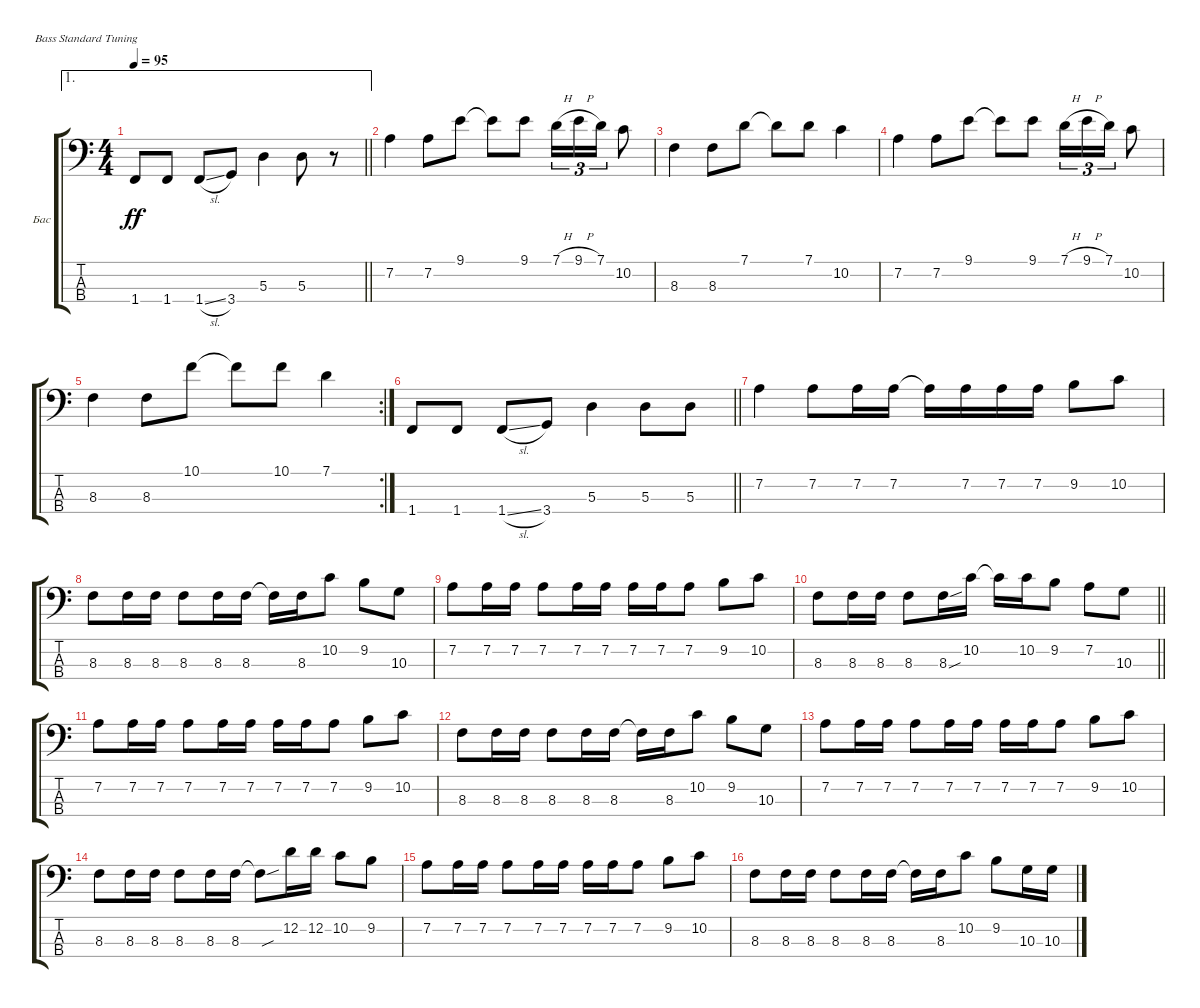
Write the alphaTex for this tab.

\defaultSystemsLayout 4
\bracketExtendMode groupsimilarinstruments
\firstSystemTrackNameOrientation horizontal
\otherSystemsTrackNameOrientation horizontal
\track ("Бас" "Бас") {instrument electricbassfinger}
\staff {score tabs}
\tuning (G2 D2 A1 E1)
\ae 1
\ts (4 4)
\tempo 95
\clef f4
\barLineRight lightlight
\ks c
1.4.8{dy ff} 1.4.8 1.4{sl}.8 3.4.8 5.3.4 5.3.8 r.8 |
7.2.4 7.2.8 9.1.8 9.1{t}.8 9.1.8 7.1{h}.16{tu (3 2)} 9.1{h}.16{tu (3 2)} 7.1.16{tu (3 2)} 10.2.8 |
8.3.4 8.3.8 7.1.8 7.1{t}.8 7.1.8 10.2.4 |
7.2.4 7.2.8 9.1.8 9.1{t}.8 9.1.8 7.1{h}.16{tu (3 2)} 9.1{h}.16{tu (3 2)} 7.1.16{tu (3 2)} 10.2.8 |
\rc 2
8.3.4 8.3.8 10.1.8 10.1{t}.8 10.1.8 7.1.4 |
\barLineRight lightlight
1.4.8 1.4.8 1.4{sl}.8 3.4.8 5.3.4 5.3.8 5.3.8 |
7.2.4 7.2.8 7.2.16 7.2.16 7.2{t}.16 7.2.16 7.2.16 7.2.16 9.2.8 10.2.8 |
8.3.8 8.3.16 8.3.16 8.3.8 8.3.16 8.3.16 8.3{t}.16 8.3.16 10.2.8 9.2.8 10.3.8 |
7.2.8 7.2.16 7.2.16 7.2.8 7.2.16 7.2.16 7.2.16 7.2.16 7.2.8 9.2.8 10.2.8 |
\barLineRight lightlight
8.3.8 8.3.16 8.3.16 8.3.8 8.3{sou}.16 10.2.16 10.2{t}.16 10.2.16 9.2.8 7.2.8 10.3.8 |
7.2.8 7.2.16 7.2.16 7.2.8 7.2.16 7.2.16 7.2.16 7.2.16 7.2.8 9.2.8 10.2.8 |
8.3.8 8.3.16 8.3.16 8.3.8 8.3.16 8.3.16 8.3{t}.16 8.3.16 10.2.8 9.2.8 10.3.8 |
7.2.8 7.2.16 7.2.16 7.2.8 7.2.16 7.2.16 7.2.16 7.2.16 7.2.8 9.2.8 10.2.8 |
8.3.8 8.3.16 8.3.16 8.3.8 8.3.16 8.3.16 8.3{sou t}.8 12.2.16 12.2.16 10.2.8 9.2.8 |
7.2.8 7.2.16 7.2.16 7.2.8 7.2.16 7.2.16 7.2.16 7.2.16 7.2.8 9.2.8 10.2.8 |
8.3.8 8.3.16 8.3.16 8.3.8 8.3.16 8.3.16 8.3{t}.16 8.3.16 10.2.8 9.2.8 10.3.16 10.3.16
